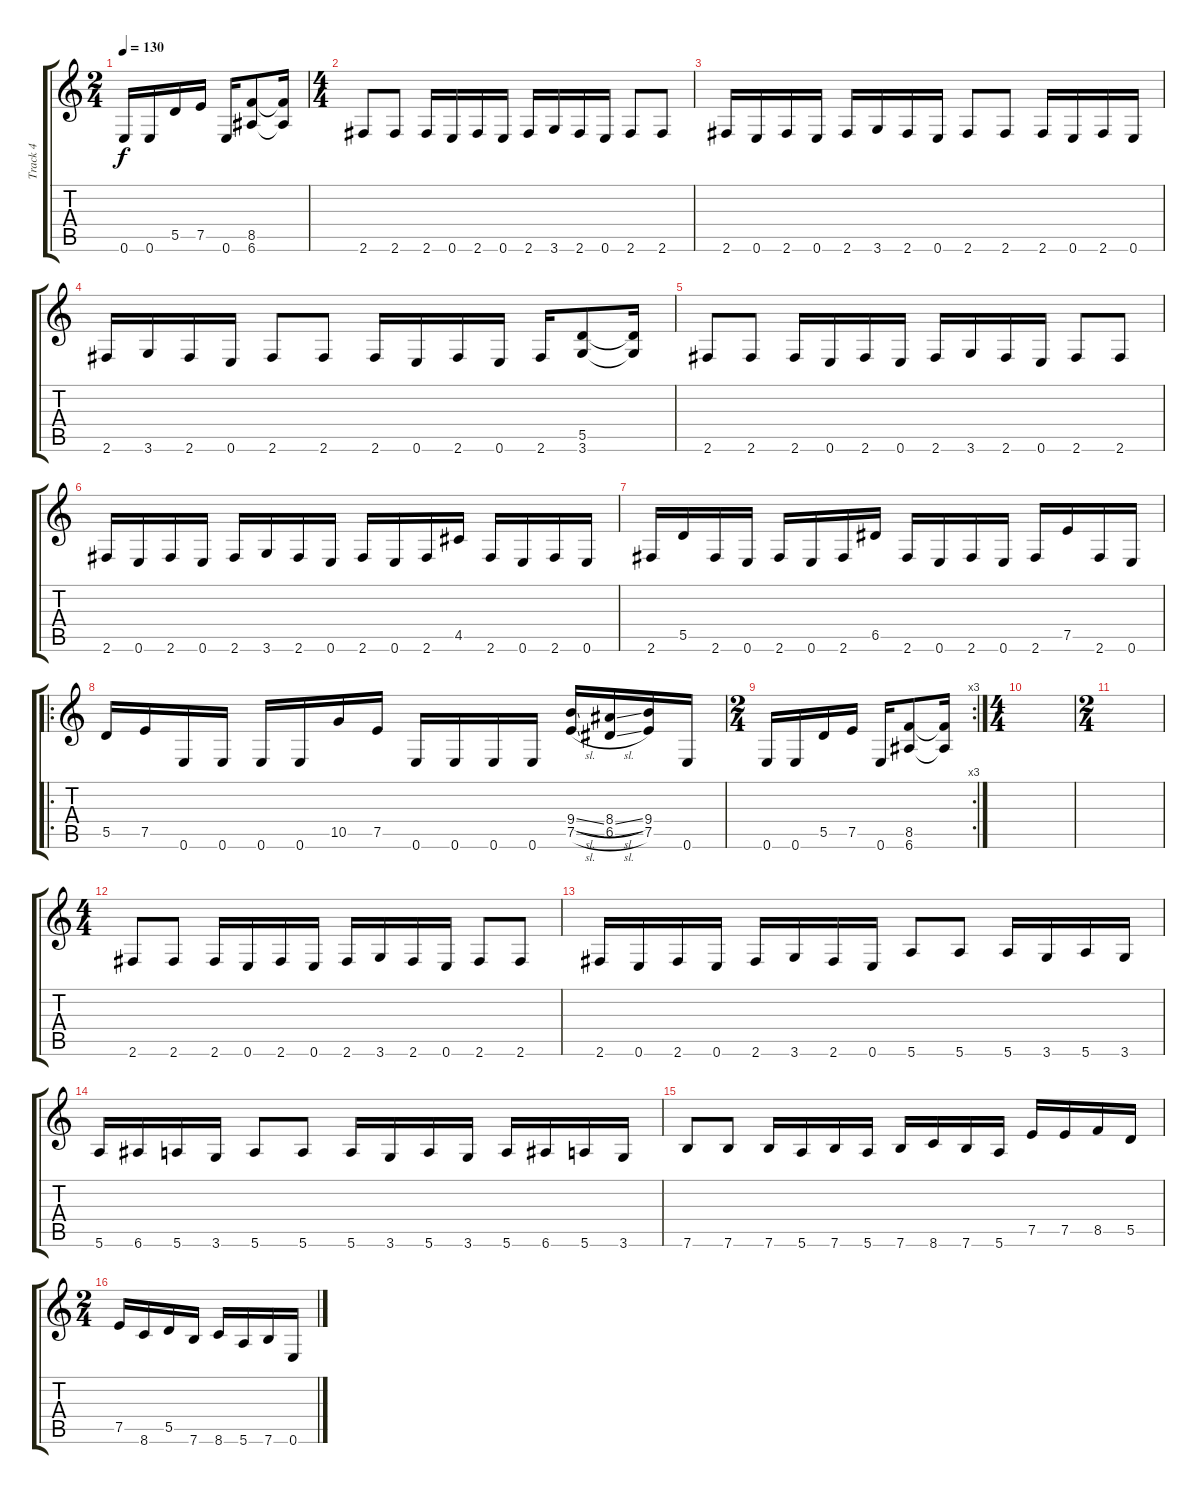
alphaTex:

\track ("Track 4" "Track 4") {instrument distortionguitar}
\staff {score tabs}
\tuning (E4 B3 G3 D3 A2 E2) {hide}
\ts (2 4)
\tempo 130
\clef g2
\ks c
0.6.16{dy f} 0.6.16 5.5.16 7.5.16 0.6.16 (8.5 6.6).8 (8.5{t} 6.6{t}).16 |
\ts (4 4)
2.6.8 2.6.8 2.6.16 0.6.16 2.6.16 0.6.16 2.6.16 3.6.16 2.6.16 0.6.16 2.6.8 2.6.8 |
2.6.16 0.6.16 2.6.16 0.6.16 2.6.16 3.6.16 2.6.16 0.6.16 2.6.8 2.6.8 2.6.16 0.6.16 2.6.16 0.6.16 |
2.6.16 3.6.16 2.6.16 0.6.16 2.6.8 2.6.8 2.6.16 0.6.16 2.6.16 0.6.16 2.6.16 (5.5 3.6).8 (5.5{t} 3.6{t}).16 |
2.6.8 2.6.8 2.6.16 0.6.16 2.6.16 0.6.16 2.6.16 3.6.16 2.6.16 0.6.16 2.6.8 2.6.8 |
2.6.16 0.6.16 2.6.16 0.6.16 2.6.16 3.6.16 2.6.16 0.6.16 2.6.16 0.6.16 2.6.16 4.5.16 2.6.16 0.6.16 2.6.16 0.6.16 |
2.6.16 5.5.16 2.6.16 0.6.16 2.6.16 0.6.16 2.6.16 6.5.16 2.6.16 0.6.16 2.6.16 0.6.16 2.6.16 7.5.16 2.6.16 0.6.16 |
\ro
5.5.16 7.5.16 0.6.16 0.6.16 0.6.16 0.6.16 10.5.16 7.5.16 0.6.16 0.6.16 0.6.16 0.6.16 (9.4{sl} 7.5{sl}).16 (8.4{sl} 6.5{sl}).16 (9.4 7.5).16 0.6.16 |
\rc 3
\ts (2 4)
0.6.16 0.6.16 5.5.16 7.5.16 0.6.16 (8.5 6.6).8 (8.5{t} 6.6{t}).16 |
\ts (4 4)
|
\ts (2 4)
|
\ts (4 4)
2.6.8 2.6.8 2.6.16 0.6.16 2.6.16 0.6.16 2.6.16 3.6.16 2.6.16 0.6.16 2.6.8 2.6.8 |
2.6.16 0.6.16 2.6.16 0.6.16 2.6.16 3.6.16 2.6.16 0.6.16 5.6.8 5.6.8 5.6.16 3.6.16 5.6.16 3.6.16 |
5.6.16 6.6.16 5.6.16 3.6.16 5.6.8 5.6.8 5.6.16 3.6.16 5.6.16 3.6.16 5.6.16 6.6.16 5.6.16 3.6.16 |
7.6.8 7.6.8 7.6.16 5.6.16 7.6.16 5.6.16 7.6.16 8.6.16 7.6.16 5.6.16 7.5.16 7.5.16 8.5.16 5.5.16 |
\ts (2 4)
7.5.16 8.6.16 5.5.16 7.6.16 8.6.16 5.6.16 7.6.16 0.6.16
